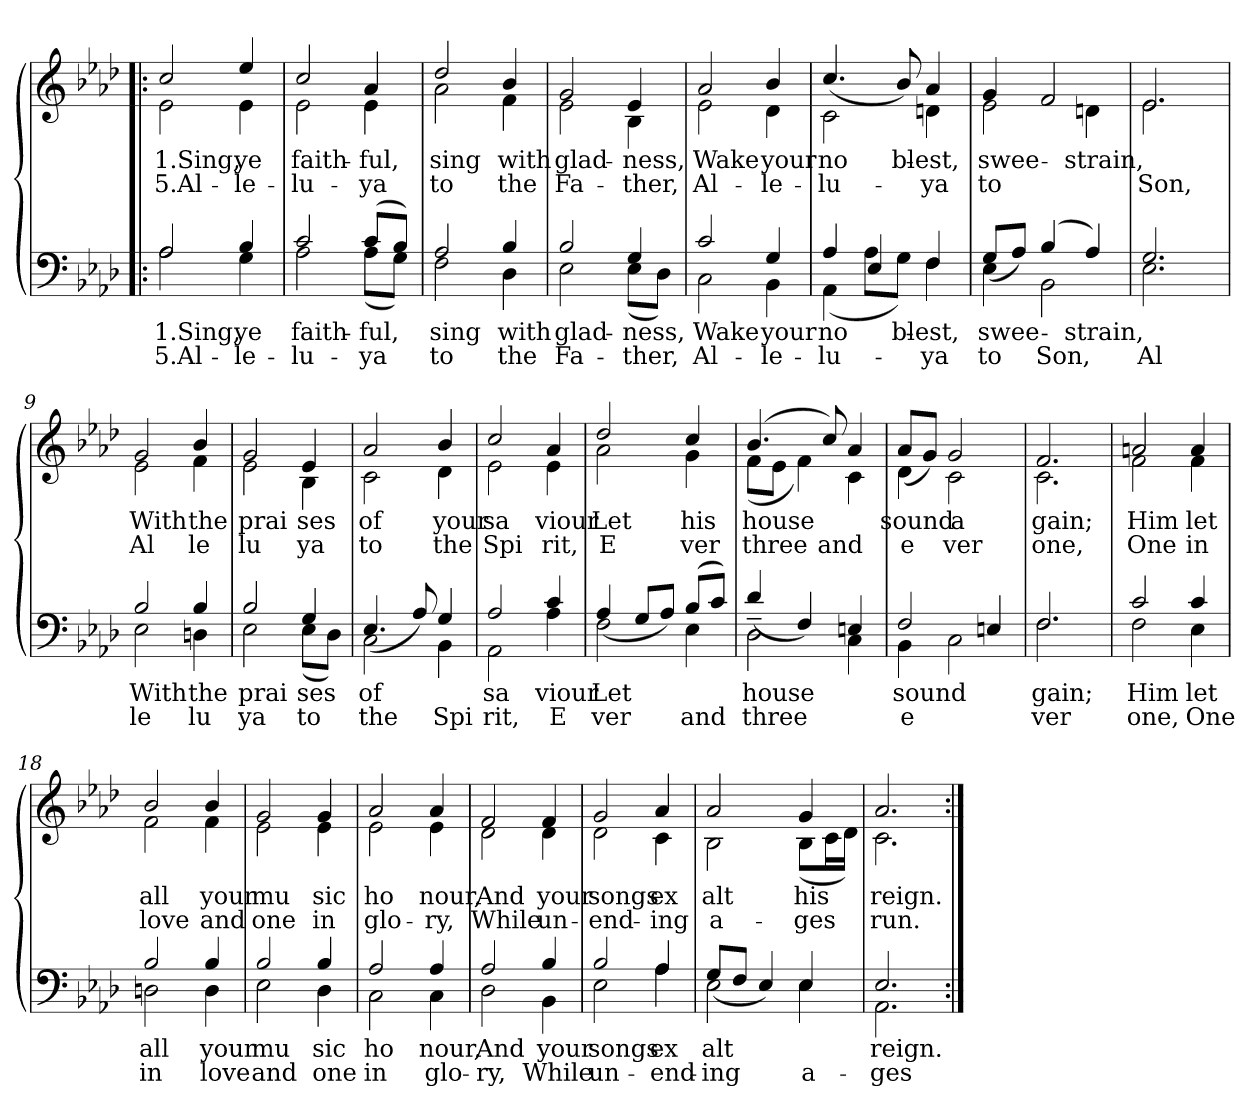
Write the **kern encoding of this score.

**kern	**text	**text	**kern	**text	**text
*part2	*part2	*part2	*part1	*part1	*part1
*staff2	*staff2	*staff2	*staff1	*staff1	*staff1
*clefF4	*	*	*clefG2	*	*
*k[b-e-a-d-]	*	*	*k[b-e-a-d-]	*	*
*A-:	*	*	*A-:	*	*
=1!|:	=1!|:	=1!|:	=1!|:	=1!|:	=1!|:
*^	*	*	*	*	*
!	!	!LO:LY:a:rj	!LO:LY:a:rj	!	!LO:LY:b:rj	!LO:LY:b:rj
*	*	*	*	*^	*	*
2A-/	2A-\	1.Sing,	5.Al-	2cc/	2e-\	1.Sing,	5.Al-
!	!	!LO:LY:a:rj	!LO:LY:a:rj	!	!	!LO:LY:b:rj	!LO:LY:b:rj
4B-/	4G\	ye	-le-	4ee-/	4e-\	ye	-le-
=2	=2	=2	=2	=2	=2	=2	=2
!	!	!LO:LY:a:rj	!LO:LY:a:rj	!	!	!LO:LY:b:rj	!LO:LY:b:rj
2c/	2A-\	faith-	-lu-	2cc/	2e-\	faith-	-lu-
!	!	!LO:LY:a:rj	!LO:LY:a:rj	!	!	!LO:LY:b:rj	!LO:LY:b:rj
(>8c/L	(<8A-\L	-ful,	-ya	4a-/	4e-\	-ful,	-ya
8B-/J)	8G\J)	.	.	.	.	.	.
=3	=3	=3	=3	=3	=3	=3	=3
!	!	!LO:LY:a:rj	!LO:LY:a:rj	!	!	!LO:LY:b:rj	!LO:LY:b:rj
2A-/	2F\	sing	to	2dd-/	2a-\	sing	to
!	!	!LO:LY:a:rj	!LO:LY:a:rj	!	!	!LO:LY:b:rj	!LO:LY:b:rj
4B-/	4D-\	with	the	4b-/	4f\	with	the
=4	=4	=4	=4	=4	=4	=4	=4
!	!	!LO:LY:a:rj	!LO:LY:a:rj	!	!	!LO:LY:b:rj	!LO:LY:b:rj
2B-/	2E-\	glad-	Fa-	2g/	2e-\	glad-	Fa-
!	!	!LO:LY:a:rj	!LO:LY:a:rj	!	!	!LO:LY:b:rj	!LO:LY:b:rj
4G/	(<8E-\L	-ness,	-ther,	4e-/	4B-\	-ness,	-ther,
.	8D-\J)	.	.	.	.	.	.
=5	=5	=5	=5	=5	=5	=5	=5
!	!	!LO:LY:a:rj	!LO:LY:a:rj	!	!	!LO:LY:b:rj	!LO:LY:b:rj
2c/	2C\	Wake	Al-	2a-/	2e-\	Wake	Al-
!	!	!LO:LY:a:rj	!LO:LY:a:rj	!	!	!LO:LY:b:rj	!LO:LY:b:rj
4G/	4BB-\	your	-le-	4b-/	4d-\	your	-le-
=6	=6	=6	=6	=6	=6	=6	=6
!	!	!LO:LY:a:rj	!LO:LY:a:rj	!	!	!LO:LY:b:rj	!LO:LY:b:rj
4A-/	(<4AA-\	no-	-lu-	2c\	(>4.cc/	no-	lu-
4E-/	8A-\L	.	.	.	.	.	.
!	!	!LO:LY:a:rj	!	!	!	!LO:LY:b:rj	!
.	8G\J)	-blest,	.	.	8b-/)	-blest,	.
!	!	!	!LO:LY:a:rj	!	!	!	!LO:LY:b:rj
4F/	4F\	.	-ya	4dn\	4a-/	.	-ya
=7	=7	=7	=7	=7	=7	=7	=7
!	!	!LO:LY:a:rj	!LO:LY:a:rj	!	!	!LO:LY:b:rj	!LO:LY:b:rj
4E-\	(>8G/L	swee-	to	2e-\	4g/	swee-	-to
.	8A-/J)	.	.	.	.	.	.
!	!	!LO:LY:a:rj	!LO:LY:a:rj	!	!	!	!
(>4B-/	2BB-\	.	Son,	.	2f/	.	.
!	!	!LO:LY:a:rj	!	!	!	!LO:LY:b:rj	!
4A-/)	.	strain,	.	4dn\	.	strain,	.
=8	=8	=8	=8	=8	=8	=8	=8
!	!	!	!LO:LY:a:rj	!	!	!	!LO:LY:b:rj
2.G/	2.E-\	.	Al	2.e-/	2.e-\	.	Son,
!!LO:LB:g=z	!!
=9	=9	=9	=9	=9	=9	=9	=9
!	!	!LO:LY:a:rj	!LO:LY:a:rj	!	!	!LO:LY:b:rj	!LO:LY:b:rj
2B-/	2E-\	-With	le	2g/	2e-\	-With	Al
!	!	!LO:LY:a:rj	!LO:LY:a:rj	!	!	!LO:LY:b:rj	!LO:LY:b:rj
4B-/	4Dn\	the	lu	4b-/	4f\	the	le
=10	=10	=10	=10	=10	=10	=10	=10
!	!	!LO:LY:a:rj	!LO:LY:a:rj	!	!	!LO:LY:b:rj	!LO:LY:b:rj
2B-/	2E-\	prai	ya	2g/	2e-\	prai	lu
!	!	!LO:LY:a:rj	!LO:LY:a:rj	!	!	!LO:LY:b:rj	!LO:LY:b:rj
4G/	(<8E-\L	ses	to	4e-/	4B-\	ses	ya
.	8D-\J)	.	.	.	.	.	.
=11	=11	=11	=11	=11	=11	=11	=11
!	!	!LO:LY:a:rj	!LO:LY:a:rj	!	!	!LO:LY:b:rj	!LO:LY:b:rj
2C\	(>4.E-/	of	the	2a-/	2c\	of	to
.	8A-/)	.	.	.	.	.	.
!	!	!LO:LY:a:rj	!LO:LY:a:rj	!	!	!LO:LY:b:rj	!LO:LY:b:rj
4BB-\	4G/	.	Spi	4b-/	4d-\	your	the
=12	=12	=12	=12	=12	=12	=12	=12
!	!	!LO:LY:a:rj	!LO:LY:a:rj	!	!	!LO:LY:b:rj	!LO:LY:b:rj
2A-/	2AA-\	sa	rit,	2cc/	2e-\	sa	Spi
!	!	!LO:LY:a:rj	!LO:LY:a:rj	!	!	!LO:LY:b:rj	!LO:LY:b:rj
4c/	4A-\	viour	E	4a-/	4e-\	viour	rit,
=13	=13	=13	=13	=13	=13	=13	=13
!	!	!LO:LY:a:rj	!LO:LY:a:rj	!	!	!LO:LY:b:rj	!LO:LY:b:rj
2F\	(>4A-/	Let	ver	2dd-/	2a-\	Let	E
.	8G/L	.	.	.	.	.	.
.	8A-/J)	.	.	.	.	.	.
!	!	!LO:LY:a:rj	!LO:LY:a:rj	!	!	!LO:LY:b:rj	!LO:LY:b:rj
(>8B-/L	4E-\	.	and	4g\	4cc/	his	ver
8c/J)	.	.	.	.	.	.	.
=14	=14	=14	=14	=14	=14	=14	=14
!	!	!LO:LY:a:rj	!LO:LY:a:rj	!	!	!LO:LY:b:rj	!LO:LY:b:rj
2D-~<\	(>4d-/	house	three	(>4.b-/	(<8f\L	house	three
.	.	.	.	.	8e-\J	.	.
.	4F/)	.	.	.	4f\)	.	.
!	!	!	!	!	!	!	!LO:LY:b:rj
.	.	.	.	8cc/)	.	.	and
!	!	!LO:LY:a:rj	!	!	!	!LO:LY:b:rj	!
4C\	4En/	.	.	4c\	4a-/	.	.
=15	=15	=15	=15	=15	=15	=15	=15
!	!	!LO:LY:a:rj	!LO:LY:a:rj	!	!	!LO:LY:b:rj	!LO:LY:b:rj
2F/	4BB-\	sound	e	4d-\	(>8a-/L	sound	e
.	.	.	.	.	8g/J)	.	.
!	!	!	!	!	!	!LO:LY:b:rj	!LO:LY:b:rj
.	2C\	.	.	2g/	2c\	a	ver
4En/	.	.	.	.	.	.	.
=16	=16	=16	=16	=16	=16	=16	=16
!	!	!LO:LY:a:rj	!LO:LY:a:rj	!	!	!LO:LY:b:rj	!LO:LY:b:rj
2.F/	2.F\	gain;	ver	2.c\	2.f/	gain;	one,
!!LO:LB:g=z	!!
=17	=17	=17	=17	=17	=17	=17	=17
!	!	!LO:LY:a:rj	!LO:LY:a:rj	!	!	!LO:LY:b:rj	!LO:LY:b:rj
2c/	2F\	Him	one,	2an/	2f\	Him	One
!	!	!LO:LY:a:rj	!LO:LY:a:rj	!	!	!LO:LY:b:rj	!LO:LY:b:rj
4c/	4E-\	let	One	4a/	4f\	let	in
=18	=18	=18	=18	=18	=18	=18	=18
!	!	!LO:LY:a:rj	!LO:LY:a:rj	!	!	!LO:LY:b:rj	!LO:LY:b:rj
2B-/	2Dn\	all	in	2b-/	2f\	all	love
!	!	!LO:LY:a:rj	!LO:LY:a:rj	!	!	!LO:LY:b:rj	!LO:LY:b:rj
4D\	4B-/	your	love	4b-/	4f\	your	and
=19	=19	=19	=19	=19	=19	=19	=19
!	!	!LO:LY:a:rj	!LO:LY:a:rj	!	!	!LO:LY:b:rj	!LO:LY:b:rj
2B-/	2E-\	mu	and	2g/	2e-\	mu	one
!	!	!LO:LY:a:rj	!LO:LY:a:rj	!	!	!LO:LY:b:rj	!LO:LY:b:rj
4B-/	4D-\	sic	one	4g/	4e-\	sic	in
=20	=20	=20	=20	=20	=20	=20	=20
!	!	!LO:LY:a:rj	!LO:LY:a:rj	!	!	!LO:LY:b:rj	!LO:LY:b:rj
2A-/	2C\	ho	in	2a-/	2e-\	ho	glo-
!	!	!LO:LY:a:rj	!LO:LY:a:rj	!	!	!LO:LY:b:rj	!LO:LY:b:rj
4A-/	4C\	nour,	glo-	4a-/	4e-\	nour,	-ry,
=21	=21	=21	=21	=21	=21	=21	=21
!	!	!LO:LY:a:rj	!LO:LY:a:rj	!	!	!LO:LY:b:rj	!LO:LY:b:rj
2A-/	2D-\	And	-ry,	2f/	2d-\	And	While
!	!	!LO:LY:a:rj	!LO:LY:a:rj	!	!	!LO:LY:b:rj	!LO:LY:b:rj
4B-/	4BB-\	your	While	4f/	4d-\	your	un-
=22	=22	=22	=22	=22	=22	=22	=22
!	!	!LO:LY:a:rj	!LO:LY:a:rj	!	!	!LO:LY:b:rj	!LO:LY:b:rj
2B-/	2E-\	songs	un-	2g/	2d-\	songs	-end-
!	!	!LO:LY:a:rj	!LO:LY:a:rj	!	!	!LO:LY:b:rj	!LO:LY:b:rj
4A-/	4A-\	ex	-end-	4a-/	4c\	ex	-ing
=23	=23	=23	=23	=23	=23	=23	=23
!	!	!LO:LY:a:rj	!LO:LY:a:rj	!	!	!LO:LY:b:rj	!LO:LY:b:rj
2E-\	(>8G/L	alt	-ing	2a-/	2B-\	alt	a-
.	8F/J	.	.	.	.	.	.
.	4E-/)	.	.	.	.	.	.
!	!	!LO:LY:a:rj	!LO:LY:a:rj	!	!	!LO:LY:b:rj	!LO:LY:b:rj
4E-\	4E-/	.	-a-	4g/	(>8B-\L	his	-ges
.	.	.	.	.	16c\L	.	.
.	.	.	.	.	16d-\JJ)	.	.
=24	=24	=24	=24	=24	=24	=24	=24
!	!	!LO:LY:a:rj	!LO:LY:a:rj	!	!	!LO:LY:b:rj	!LO:LY:b:rj
2.E-/	2.AA-\	reign.	ges	2.a-/	2.c\	reign.	run.
*v	*v	*	*	*	*	*	*
*	*	*	*v	*v	*	*
=:|!	=:|!	=:|!	=:|!	=:|!	=:|!
*-	*-	*-	*-	*-	*-
